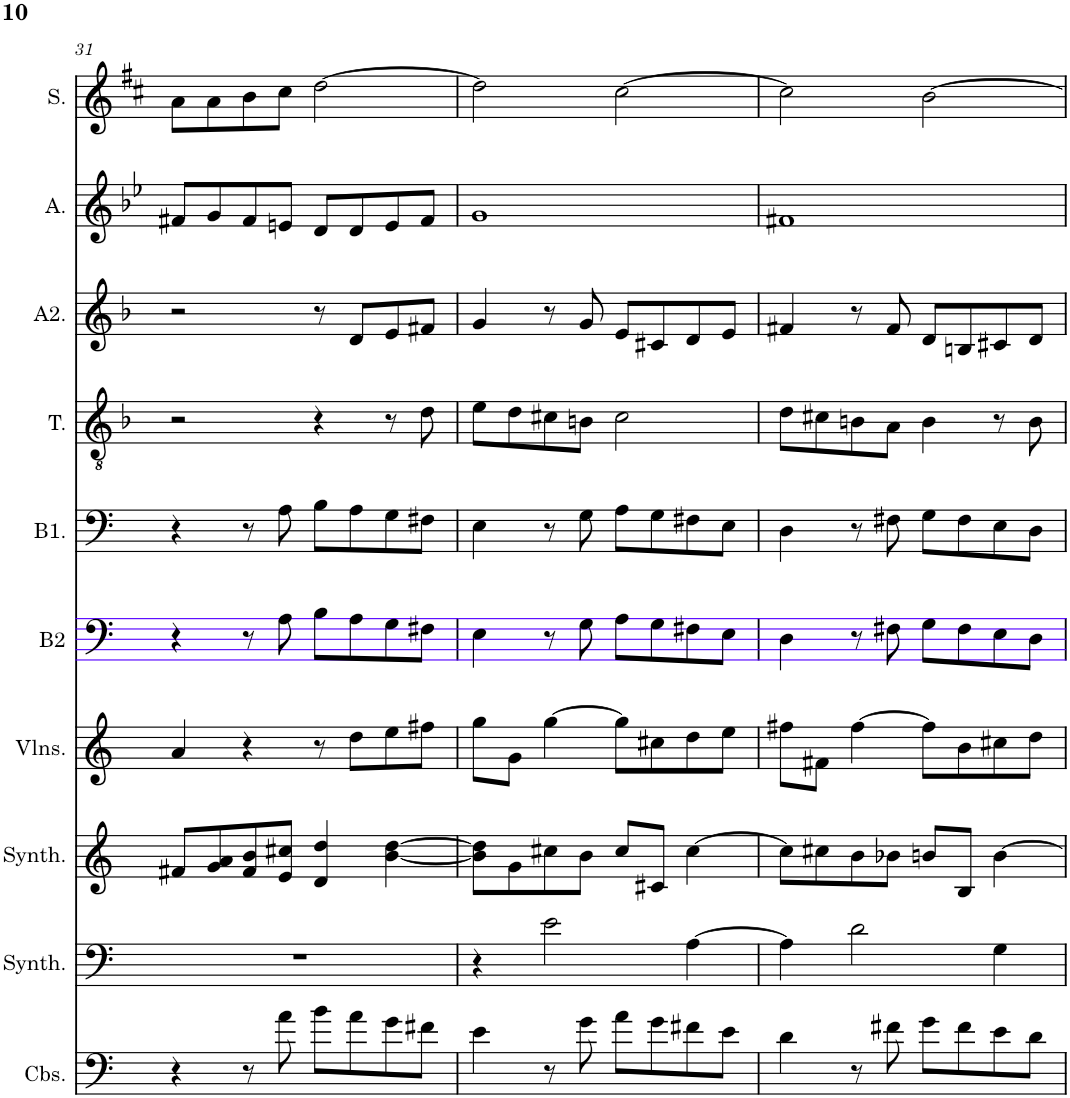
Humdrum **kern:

**kern	**kern	**kern	**kern	**kern	**kern	**kern	**kern	**kern	**kern
*part10	*part9	*part8	*part7	*part6	*part5	*part4	*part3	*part2	*part1
*staff10	*staff9	*staff8	*staff7	*staff6	*staff5	*staff4	*staff3	*staff2	*staff1
*I"Contrebasses, D'Bass/Strings, etc	*I"Synthétiseur d'instruments à cordes, Synth strings, etc	*I"Synthétiseur d'instruments à cordes, Synth strings 2	*I"Violons, 1st violins	*I"Basse2	*I"Basse1	*I"Ténor	*I"Alto2	*I"Alto	*I"Soprano
*I'Cbs.	*I'Synth.	*I'Synth.	*I'Vlns.	*I'B2	*I'B1.	*I'T.	*I'A2.	*I'A.	*I'S.
!!LO:PB:g=z
*clefF4	*clefF4	*clefG2	*clefG2	*clefF4	*clefF4	*clefGv2	*clefG2	*clefG2	*clefG2
*Trd7c12	*	*	*	*	*	*	*	*	*
*k[]	*k[]	*k[]	*k[]	*k[]	*k[]	*k[b-]	*k[b-]	*k[b-e-]	*k[f#c#]
*M4/4	*M4/4	*M4/4	*M4/4	*M4/4	*M4/4	*M4/4	*M4/4	*M4/4	*M4/4
=31	=31	=31	=31	=31	=31	=31	=31	=31	=31
4r	1r	8f#X/L	4a/	4r	4r	2r	2r	8f#X/L	8a\L
.	.	8g/ 8a/	.	.	.	.	.	8g/	8a\
8r	.	8f#/ 8b/	4r	8r	8r	.	.	8f#/	8b\
8a\	.	8e/ 8cc#X/J	.	8A\	8A\	.	.	8en/J	8cc#\J
8b\L	.	4d/ 4dd/	8r	8B\L	8B\L	4r	8r	8d/L	[2dd\
8a\	.	.	8dd\L	8A\	8A\	.	8d/L	8d/	.
8g\	.	[4b\ [4dd\	8ee\	8G\	8G\	8r	8e/	8e/	.
8f#X\J	.	.	8ff#X\J	8F#X\J	8F#X\J	8d\	8f#X/J	8f#/J	.
=32	=32	=32	=32	=32	=32	=32	=32	=32	=32
4e\	4r	8b\] 8dd\]L	8gg\L	4E\	4E\	8e\L	4g/	1g	2dd\]
.	.	8g\	8g\J	.	.	8d\	.	.	.
8r	2e\	8cc#X\	[4gg\	8r	8r	8c#X\	8r	.	.
8g\	.	8b\J	.	8G\	8G\	8Bn\J	8g/	.	.
8a\L	.	8cc#/L	8gg\L]	8A\L	8A\L	2c#\	8e/L	.	[2cc#\
8g\	.	8c#X/J	8cc#X\	8G\	8G\	.	8c#X/	.	.
8f#X\	[4A\	[4cc#\	8dd\	8F#X\	8F#X\	.	8d/	.	.
8e\J	.	.	8ee\J	8E\J	8E\J	.	8e/J	.	.
=33	=33	=33	=33	=33	=33	=33	=33	=33	=33
4d\	4A\]	8cc#\L]	8ff#X\L	4D\	4D\	8d\L	4f#X/	1f#X	2cc#\]
.	.	8cc#X\	8f#X\J	.	.	8c#X\	.	.	.
8r	2d\	8b\	[4ff#\	8r	8r	8Bn\	8r	.	.
8f#X\	.	8b-X\J	.	8F#X\	8F#X\	8A\J	8f#/	.	.
8g\L	.	8bn/L	8ff#\L]	8G\L	8G\L	4B\	8d/L	.	[2b\
8f#\	.	8B/J	8b\	8F#\	8F#\	.	8Bn/	.	.
8e\	4G\	[4b\	8cc#X\	8E\	8E\	8r	8c#X/	.	.
8d\J	.	.	8dd\J	8D\J	8D\J	8B\	8d/J	.	.
=	=	=	=	=	=	=	=	=	=
*-	*-	*-	*-	*-	*-	*-	*-	*-	*-
